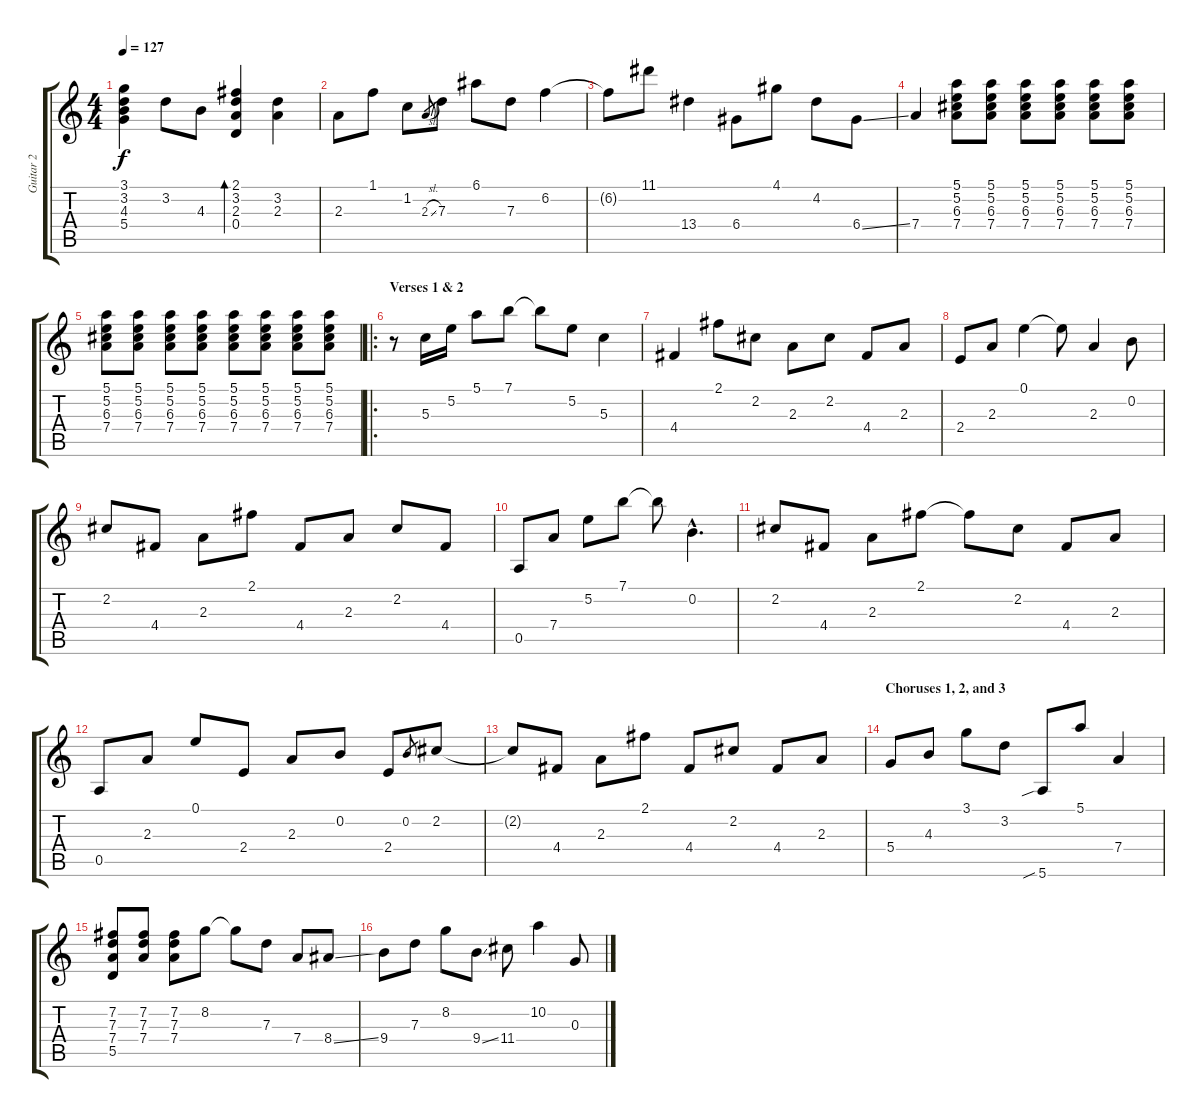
\track ("Guitar 2" "Guitar 2") {instrument electricguitarjazz}
\staff {score tabs}
\tuning (E4 B3 G3 D3 A2 E2) {hide}
\ts (4 4)
\tempo 127
\clef g2
\ks c
(3.1 3.2 4.3 5.4).4{dy f instrument electricguitarjazz} 3.2.8 4.3.8 (2.1 3.2 2.3 0.4).4{bd 120} (3.2 2.3).4 |
2.3.8 1.1.8 1.2.8 2.3{sl}.8{gr} 7.3.8 6.1.8 7.3.8 6.2.4 |
6.2{t}.8 11.1.8 13.4.4 6.4.8 4.1.8 4.2.8 6.4{ss}.8 |
7.4.4 (5.1 5.2 6.3 7.4).8 (5.1 5.2 6.3 7.4).8 (5.1 5.2 6.3 7.4).8 (5.1 5.2 6.3 7.4).8 (5.1 5.2 6.3 7.4).8 (5.1 5.2 6.3 7.4).8 |
(5.1 5.2 6.3 7.4).8 (5.1 5.2 6.3 7.4).8 (5.1 5.2 6.3 7.4).8 (5.1 5.2 6.3 7.4).8 (5.1 5.2 6.3 7.4).8 (5.1 5.2 6.3 7.4).8 (5.1 5.2 6.3 7.4).8 (5.1 5.2 6.3 7.4).8 |
\ro
\section ("" "Verses 1 & 2")
r.8 5.3.16 5.2.16 5.1.8 7.1.8 7.1{t}.8 5.2.8 5.3.4 |
4.4.4 2.1.8 2.2.8 2.3.8 2.2.8 4.4.8 2.3.8 |
2.4.8 2.3.8 0.1.4 0.1{t}.8 2.3.4 0.2.8 |
2.2.8 4.4.8 2.3.8 2.1.8 4.4.8 2.3.8 2.2.8 4.4.8 |
0.5.8 7.4.8 5.2.8 7.1.8 7.1{t}.8 0.2{hac}.4{d} |
2.2.8 4.4.8 2.3.8 2.1.8 2.1{t}.8 2.2.8 4.4.8 2.3.8 |
0.5.8 2.3.8 0.1.8 2.4.8 2.3.8 0.2.8 2.4.8 0.2.8{gr} 2.2.8 |
2.2{t}.8 4.4.8 2.3.8 2.1.8 4.4.8 2.2.8 4.4.8 2.3.8 |
\section ("" "Choruses 1, 2, and 3")
5.4.8 4.3.8 3.1.8 3.2.8 5.6{sib}.8 5.1.8 7.4.4 |
(7.2 7.3 7.4 5.5).8 (7.2 7.3 7.4).8 (7.2 7.3 7.4).8 8.2.8 8.2{t}.8 7.3.8 7.4.8 8.4{ss}.8 |
9.4.8 7.3.8 8.2.8 9.4{ss}.8 11.4.8 10.2.4 0.3.8
